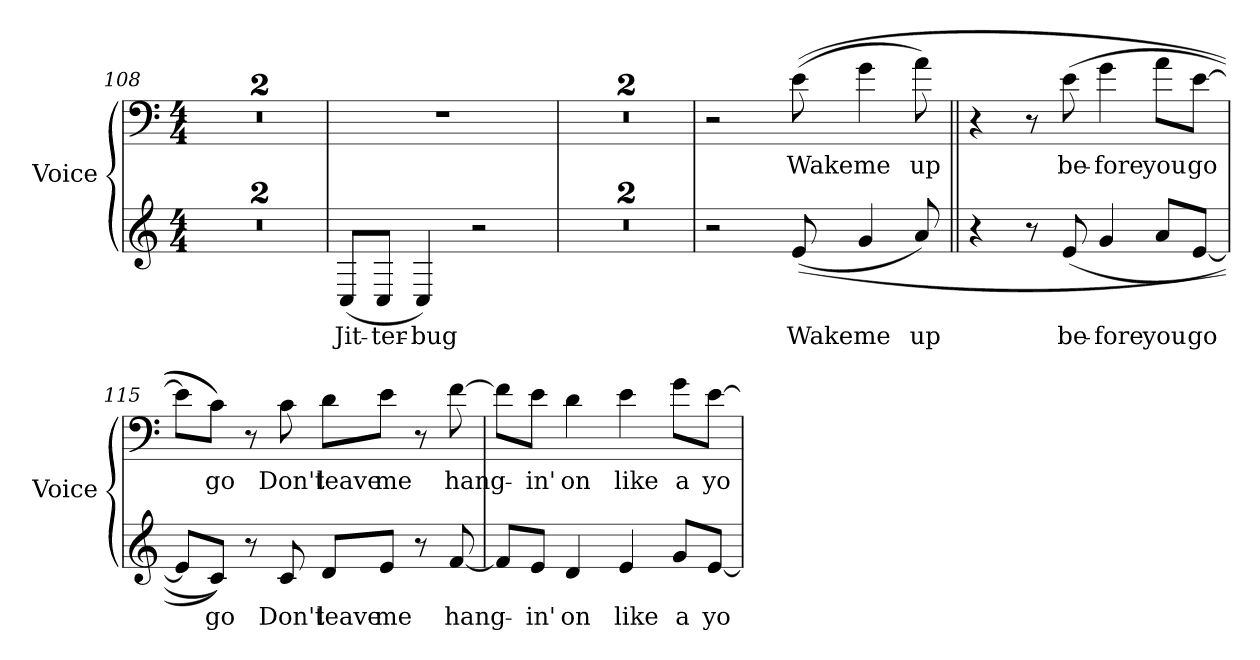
**kern	**text	**kern	**text
*part2	*part2	*part1	*part1
*staff2	*staff2	*staff1	*staff1
*I"Voice	*	*I"Voice	*
*I'Voice	*	*I'Voice	*
*clefG2	*	*clefF4	*
*k[]	*	*k[]	*
*C:	*	*C:	*
*M4/4	*	*M4/4	*
=108	=108	=108	=108
1r	.	1r	.
=109	=109	=109	=109
1r	.	1r	.
=110	=110	=110	=110
!	!LO:LY:b:color=#000000	!	!
(8Ci/L	Jit-	1r	.
!	!LO:LY:b:color=#000000	!	!
8Ci/J	-ter-	.	.
!	!LO:LY:b:color=#000000	!	!
4Ci/)	-bug	.	.
2r	.	.	.
=111	=111	=111	=111
1r	.	1r	.
=112	=112	=112	=112
1r	.	1r	.
!!LO:LB:g=z
=113	=113	=113	=113
2r	.	2r	.
!	!LO:LY:b:color=#000000	!	!
!	!	!	!LO:LY:b:color=#000000
((8ei/	Wake	((8ei\	Wake
!	!LO:LY:b:color=#000000	!	!
!	!	!	!LO:LY:b:color=#000000
4gi/	me	4gi\	me
!	!LO:LY:b:color=#000000	!	!
!	!	!	!LO:LY:b:color=#000000
8ai/)	up	8ai\)	up
=114||	=114||	=114||	=114||
4r	.	4r	.
8r	.	8r	.
!	!LO:LY:b:color=#000000	!	!
!	!	!	!LO:LY:b:color=#000000
(8ei/	be-	(8ei\	be-
!	!LO:LY:b:color=#000000	!	!
!	!	!	!LO:LY:b:color=#000000
4gi/	-fore	4gi\	-fore
!	!LO:LY:b:color=#000000	!	!
!	!	!	!LO:LY:b:color=#000000
8ai/L	you	8ai\L	you
!	!LO:LY:b:color=#000000	!	!
!	!	!	!LO:LY:b:color=#000000
[8ei/J	go	[8ei\J	go
=115	=115	=115	=115
8ei/L]	.	8ei\L]	.
!	!LO:LY:b:color=#000000	!	!
!	!	!	!LO:LY:b:color=#000000
8ci/J))	go	8ci\J))	go
8r	.	8r	.
!	!LO:LY:b:color=#000000	!	!
!	!	!	!LO:LY:b:color=#000000
8ci/	Don't	8ci\	Don't
!	!LO:LY:b:color=#000000	!	!
!	!	!	!LO:LY:b:color=#000000
8di/L	leave	8di\L	leave
!	!LO:LY:b:color=#000000	!	!
!	!	!	!LO:LY:b:color=#000000
8ei/J	me	8ei\J	me
8r	.	8r	.
!	!LO:LY:b:color=#000000	!	!
!	!	!	!LO:LY:b:color=#000000
[8fi/	hang-	[8fi\	hang-
=116	=116	=116	=116
8fi/L]	.	8fi\L]	.
!	!LO:LY:b:color=#000000	!	!
!	!	!	!LO:LY:b:color=#000000
8ei/J	-in'	8ei\J	-in'
!	!LO:LY:b:color=#000000	!	!
!	!	!	!LO:LY:b:color=#000000
4di/	on	4di\	on
!	!LO:LY:b:color=#000000	!	!
!	!	!	!LO:LY:b:color=#000000
4ei/	like	4ei\	like
!	!LO:LY:b:color=#000000	!	!
!	!	!	!LO:LY:b:color=#000000
8gi/L	a	8gi\L	a
!	!LO:LY:b:color=#000000	!	!
!	!	!	!LO:LY:b:color=#000000
[8ei/J	yo-	[8ei\J	yo-
=	=	=	=
*-	*-	*-	*-
